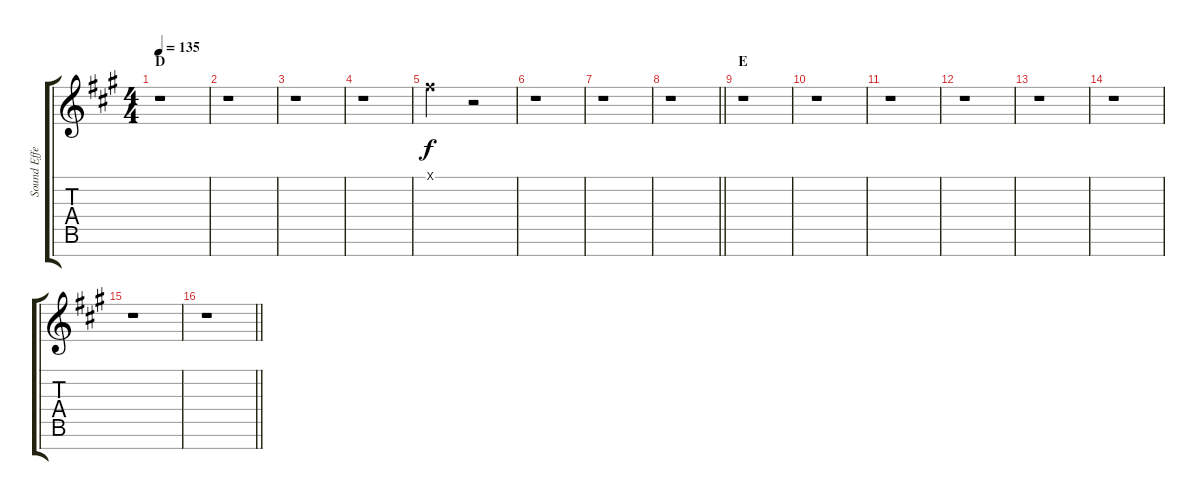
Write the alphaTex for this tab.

\track ("Sound Effect" "Sound Effe") {instrument lead2sawtooth}
\staff {score tabs}
\tuning (E5 B4 G4 D4 A3 E3 B2) {hide}
\ts (4 4)
\section ("" "D")
\tempo 135
\clef g2
\ks a
r.1{dy fff} |
r.1 |
r.1 |
r.1 |
2.1{x}.2{dy f} r.2 |
r.1 |
r.1 |
\barLineRight lightlight
r.1 |
\section ("" "E")
r.1 |
r.1 |
r.1 |
r.1 |
r.1 |
r.1 |
r.1 |
\barLineRight lightlight
r.1
